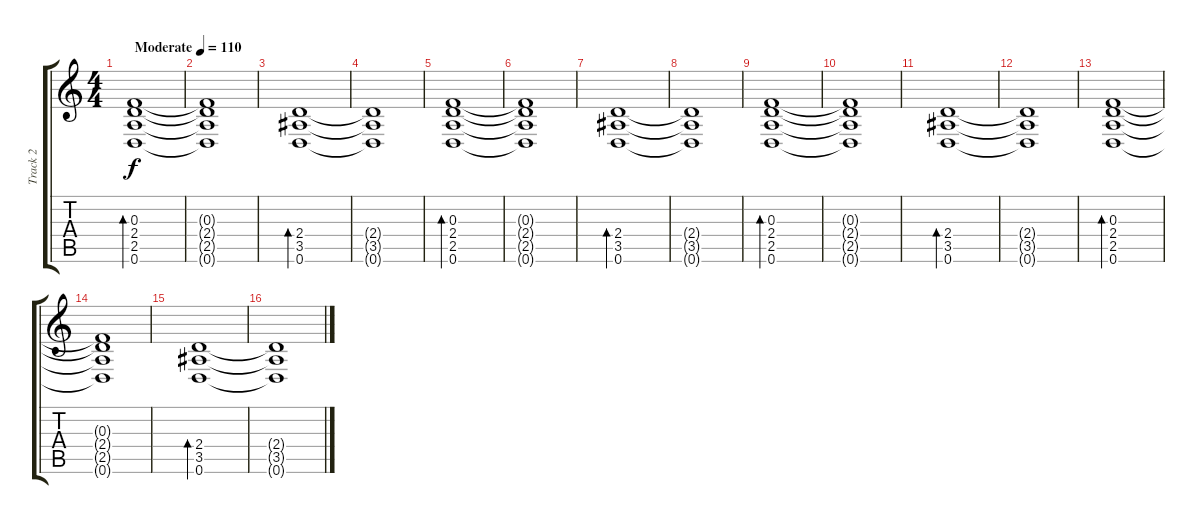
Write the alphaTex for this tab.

\track ("Track 2" "Track 2") {instrument distortionguitar}
\staff {score tabs}
\tuning (D4 A3 F3 C3 G2 D2) {hide}
\ts (4 4)
\tempo (110 "Moderate")
\clef g2
\ks c
(0.3 2.4 2.5 0.6).1{bd 480 dy f instrument distortionguitar} |
(0.3{t} 2.4{t} 2.5{t} 0.6{t}).1 |
(2.4 3.5 0.6).1{bd 480} |
(2.4{t} 3.5{t} 0.6{t}).1 |
(0.3 2.4 2.5 0.6).1{bd 480} |
(0.3{t} 2.4{t} 2.5{t} 0.6{t}).1 |
(2.4 3.5 0.6).1{bd 480} |
(2.4{t} 3.5{t} 0.6{t}).1 |
(0.3 2.4 2.5 0.6).1{bd 480} |
(0.3{t} 2.4{t} 2.5{t} 0.6{t}).1 |
(2.4 3.5 0.6).1{bd 480} |
(2.4{t} 3.5{t} 0.6{t}).1 |
(0.3 2.4 2.5 0.6).1{bd 480} |
(0.3{t} 2.4{t} 2.5{t} 0.6{t}).1 |
(2.4 3.5 0.6).1{bd 480} |
(2.4{t} 3.5{t} 0.6{t}).1
